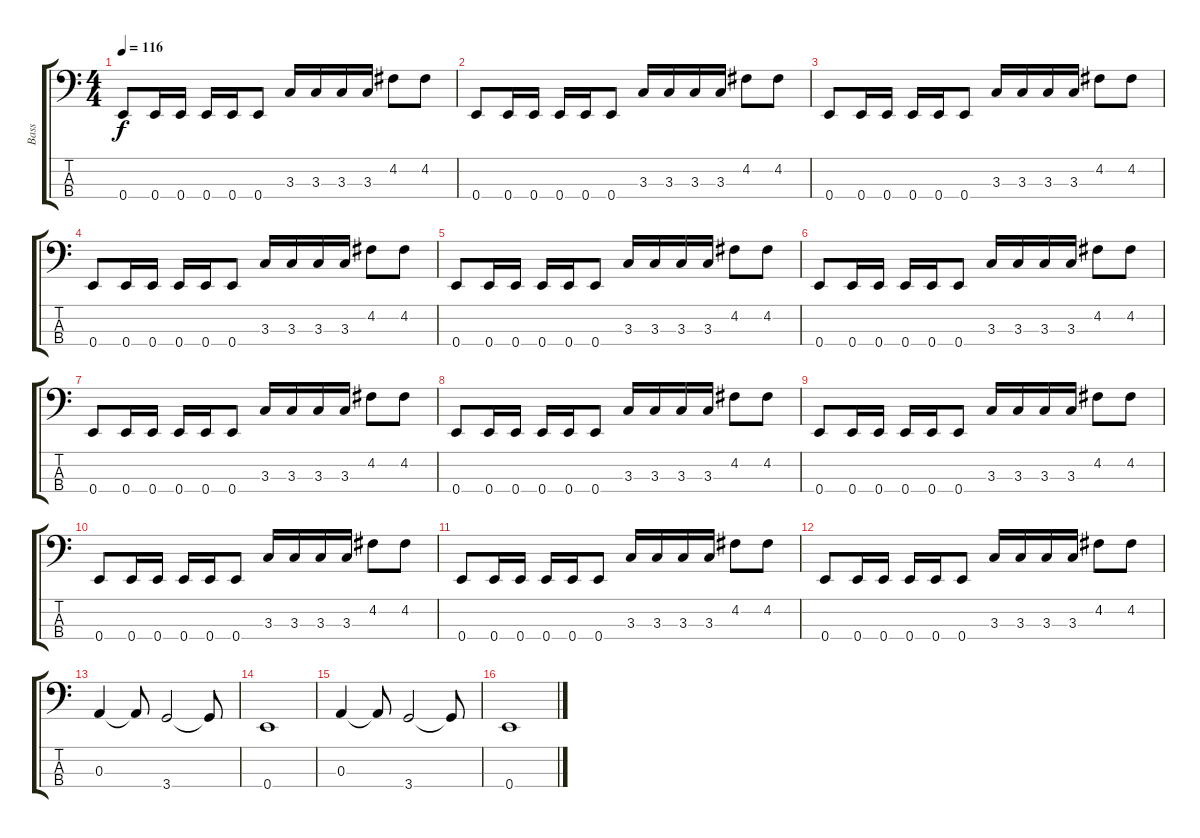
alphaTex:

\track ("Bass" "Bass") {instrument electricbassfinger}
\staff {score tabs}
\tuning (G2 D2 A1 E1) {hide}
\ts (4 4)
\tempo 116
\clef f4
\ks c
0.4.8{dy f instrument electricbassfinger} 0.4.16 0.4.16 0.4.16 0.4.16 0.4.8 3.3.16 3.3.16 3.3.16 3.3.16 4.2.8 4.2.8 |
0.4.8 0.4.16 0.4.16 0.4.16 0.4.16 0.4.8 3.3.16 3.3.16 3.3.16 3.3.16 4.2.8 4.2.8 |
0.4.8 0.4.16 0.4.16 0.4.16 0.4.16 0.4.8 3.3.16 3.3.16 3.3.16 3.3.16 4.2.8 4.2.8 |
0.4.8 0.4.16 0.4.16 0.4.16 0.4.16 0.4.8 3.3.16 3.3.16 3.3.16 3.3.16 4.2.8 4.2.8 |
0.4.8 0.4.16 0.4.16 0.4.16 0.4.16 0.4.8 3.3.16 3.3.16 3.3.16 3.3.16 4.2.8 4.2.8 |
0.4.8 0.4.16 0.4.16 0.4.16 0.4.16 0.4.8 3.3.16 3.3.16 3.3.16 3.3.16 4.2.8 4.2.8 |
0.4.8 0.4.16 0.4.16 0.4.16 0.4.16 0.4.8 3.3.16 3.3.16 3.3.16 3.3.16 4.2.8 4.2.8 |
0.4.8 0.4.16 0.4.16 0.4.16 0.4.16 0.4.8 3.3.16 3.3.16 3.3.16 3.3.16 4.2.8 4.2.8 |
0.4.8 0.4.16 0.4.16 0.4.16 0.4.16 0.4.8 3.3.16 3.3.16 3.3.16 3.3.16 4.2.8 4.2.8 |
0.4.8 0.4.16 0.4.16 0.4.16 0.4.16 0.4.8 3.3.16 3.3.16 3.3.16 3.3.16 4.2.8 4.2.8 |
0.4.8 0.4.16 0.4.16 0.4.16 0.4.16 0.4.8 3.3.16 3.3.16 3.3.16 3.3.16 4.2.8 4.2.8 |
0.4.8 0.4.16 0.4.16 0.4.16 0.4.16 0.4.8 3.3.16 3.3.16 3.3.16 3.3.16 4.2.8 4.2.8 |
0.3.4 0.3{t}.8 3.4.2 3.4{t}.8 |
0.4.1 |
0.3.4 0.3{t}.8 3.4.2 3.4{t}.8 |
0.4.1
